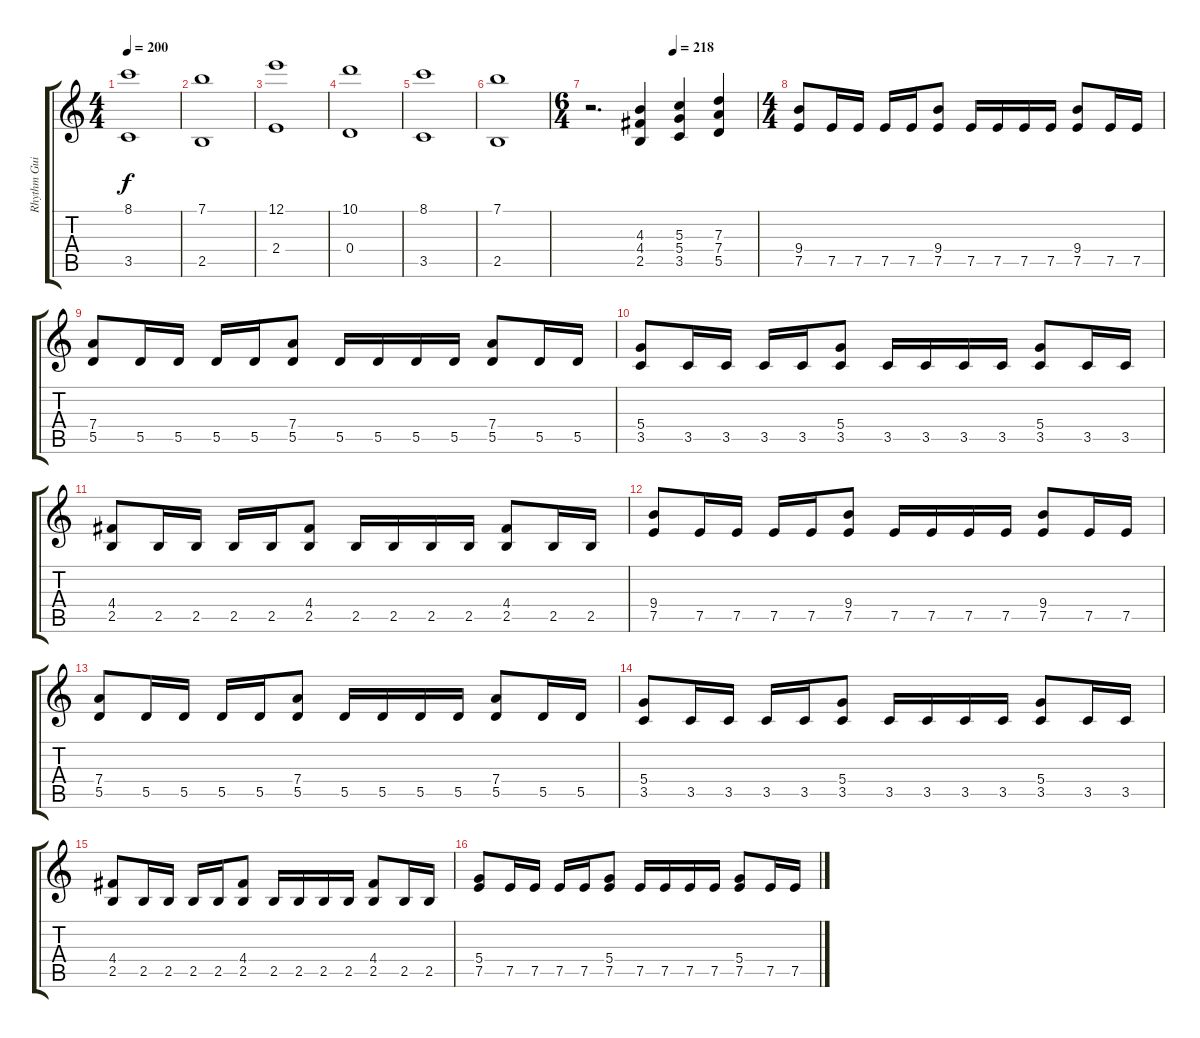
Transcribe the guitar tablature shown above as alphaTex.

\track ("Rhythm Guitar 2" "Rhythm Gui") {instrument overdrivenguitar}
\staff {score tabs}
\tuning (E4 B3 G3 D3 A2 E2) {hide}
\ts (4 4)
\tempo 200
\clef g2
\ks c
(8.1 3.5).1{dy f} |
(7.1 2.5).1 |
(12.1 2.4).1 |
(10.1 0.4).1 |
(8.1 3.5).1 |
(7.1 2.5).1 |
\ts (6 4)
\tempo (218 0.5)
r.2{d} (4.3 4.4 2.5).4{volume 14 balance 16 instrument overdrivenguitar} (5.3 5.4 3.5).4 (7.3 7.4 5.5).4 |
\ts (4 4)
\section ("" "")
(9.4 7.5).8 7.5.16 7.5.16 7.5.16 7.5.16 (9.4 7.5).8 7.5.16 7.5.16 7.5.16 7.5.16 (9.4 7.5).8 7.5.16 7.5.16 |
(7.4 5.5).8 5.5.16 5.5.16 5.5.16 5.5.16 (7.4 5.5).8 5.5.16 5.5.16 5.5.16 5.5.16 (7.4 5.5).8 5.5.16 5.5.16 |
(5.4 3.5).8 3.5.16 3.5.16 3.5.16 3.5.16 (5.4 3.5).8 3.5.16 3.5.16 3.5.16 3.5.16 (5.4 3.5).8 3.5.16 3.5.16 |
(4.4 2.5).8 2.5.16 2.5.16 2.5.16 2.5.16 (4.4 2.5).8 2.5.16 2.5.16 2.5.16 2.5.16 (4.4 2.5).8 2.5.16 2.5.16 |
(9.4 7.5).8 7.5.16 7.5.16 7.5.16 7.5.16 (9.4 7.5).8 7.5.16 7.5.16 7.5.16 7.5.16 (9.4 7.5).8 7.5.16 7.5.16 |
(7.4 5.5).8 5.5.16 5.5.16 5.5.16 5.5.16 (7.4 5.5).8 5.5.16 5.5.16 5.5.16 5.5.16 (7.4 5.5).8 5.5.16 5.5.16 |
(5.4 3.5).8 3.5.16 3.5.16 3.5.16 3.5.16 (5.4 3.5).8 3.5.16 3.5.16 3.5.16 3.5.16 (5.4 3.5).8 3.5.16 3.5.16 |
(4.4 2.5).8 2.5.16 2.5.16 2.5.16 2.5.16 (4.4 2.5).8 2.5.16 2.5.16 2.5.16 2.5.16 (4.4 2.5).8 2.5.16 2.5.16 |
(5.4 7.5).8 7.5.16 7.5.16 7.5.16 7.5.16 (5.4 7.5).8 7.5.16 7.5.16 7.5.16 7.5.16 (5.4 7.5).8 7.5.16 7.5.16
